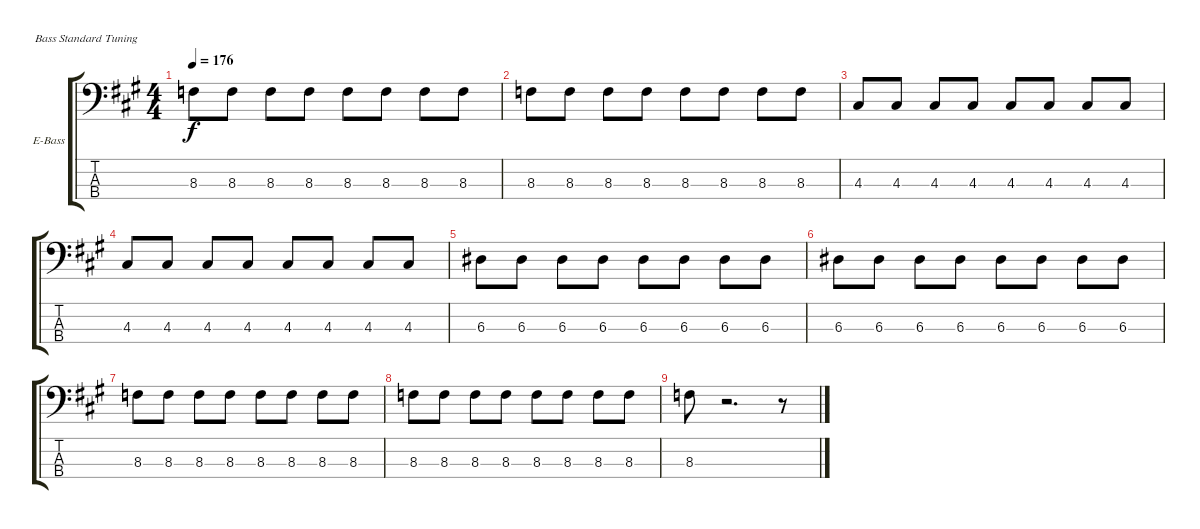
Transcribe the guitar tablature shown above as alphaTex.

\defaultSystemsLayout 4
\bracketExtendMode groupsimilarinstruments
\firstSystemTrackNameOrientation horizontal
\otherSystemsTrackNameOrientation horizontal
\track ("Electric Bass" "E-Bass") {instrument electricbassfinger}
\staff {score tabs}
\tuning (G2 D2 A1 E1)
\ts (4 4)
\tempo 176
\clef f4
\scale
0.333333
\ks a
8.3.8{dy f} 8.3.8 8.3.8 8.3.8 8.3.8 8.3.8 8.3.8 8.3.8 |
\scale
0.333333 8.3.8 8.3.8 8.3.8 8.3.8 8.3.8 8.3.8 8.3.8 8.3.8 |
\scale
0.333333 4.3.8 4.3.8 4.3.8 4.3.8 4.3.8 4.3.8 4.3.8 4.3.8 |
\scale
0.333333 4.3.8 4.3.8 4.3.8 4.3.8 4.3.8 4.3.8 4.3.8 4.3.8 |
\scale
0.333333 6.3.8 6.3.8 6.3.8 6.3.8 6.3.8 6.3.8 6.3.8 6.3.8 |
\scale
0.333333 6.3.8 6.3.8 6.3.8 6.3.8 6.3.8 6.3.8 6.3.8 6.3.8 |
\scale
0.333333 8.3.8 8.3.8 8.3.8 8.3.8 8.3.8 8.3.8 8.3.8 8.3.8 |
8.3.8 8.3.8 8.3.8 8.3.8 8.3.8 8.3.8 8.3.8 8.3.8 |
8.3.8 r.2{d} r.8
